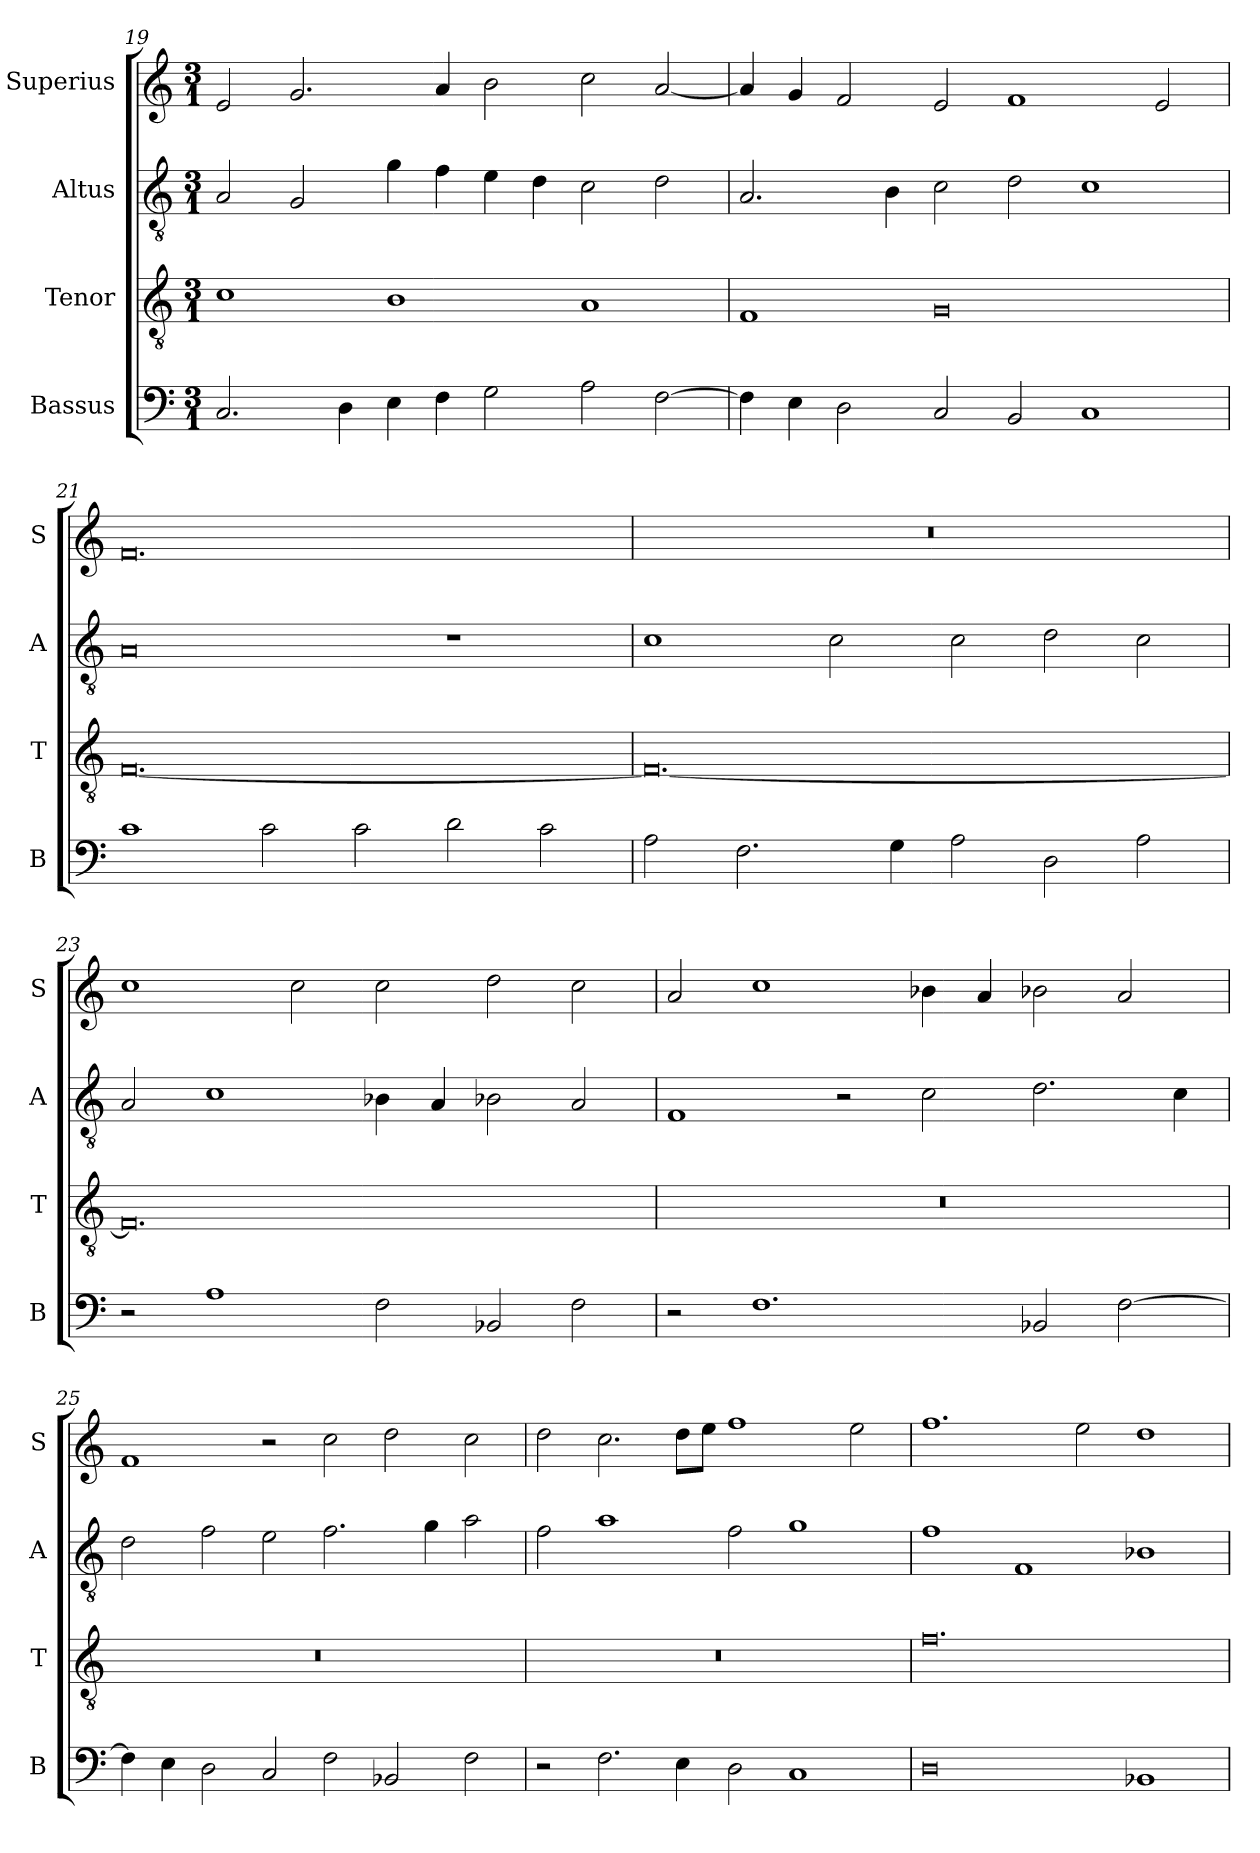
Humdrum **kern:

**kern	**kern	**kern	**kern
*part4	*part3	*part2	*part1
*staff4	*staff3	*staff2	*staff1
*I"Bassus	*I"Tenor	*I"Altus	*I"Superius
*I'B	*I'T	*I'A	*I'S
*clefF4	*clefGv2	*clefGv2	*clefG2
*k[]	*k[]	*k[]	*k[]
*M3/1	*M3/1	*M3/1	*M3/1
=19	=19	=19	=19
2.C/	1c	2A/	2e/
.	.	2G/	2.g/
4D\	.	.	.
4E\	1B	4g\	.
4F\	.	4f\	4a/
2G\	.	4e\	2b\
.	.	4d\	.
2A\	1A	2c\	2cc\
[2F\	.	2d\	[2a/
=20	=20	=20	=20
4F\]	1F	2.A/	4a/]
4E\	.	.	4g/
2D\	.	.	2f/
.	.	4B\	.
2C/	0G	2c\	2e/
2BB/	.	2d\	1f
1C	.	1c	.
.	.	.	2e/
=21	=21	=21	=21
1c	[0.F	0A	0.f
2c\	.	.	.
2c\	.	.	.
2d\	.	1r	.
2c\	.	.	.
=22	=22	=22	=22
2A\	0.F_	1c	0.r
2.F\	.	.	.
.	.	2c\	.
4G\	.	.	.
2A\	.	2c\	.
2D\	.	2d\	.
2A\	.	2c\	.
=23	=23	=23	=23
2r	0.F]	2A/	1cc
1A	.	1c	.
.	.	.	2cc\
2F\	.	4B-X\	2cc\
.	.	4A/	.
2BB-X/	.	2B-X\	2dd\
2F\	.	2A/	2cc\
=24	=24	=24	=24
2r	0.r	1F	2a/
1.F	.	.	1cc
.	.	2r	.
.	.	2c\	4b-X\
.	.	.	4a/
2BB-X/	.	2.d\	2b-X\
[2F\	.	.	2a/
.	.	4c\	.
=25	=25	=25	=25
4F\]	0.r	2d\	1f
4E\	.	.	.
2D\	.	2f\	.
2C/	.	2e\	2r
2F\	.	2.f\	2cc\
2BB-X/	.	.	2dd\
.	.	4g\	.
2F\	.	2a\	2cc\
=26	=26	=26	=26
2r	0.r	2f\	2dd\
2.F\	.	1a	2.cc\
4E\	.	.	8dd\L
.	.	.	8ee\J
2D\	.	2f\	1ff
1C	.	1g	.
.	.	.	2ee\
=27	=27	=27	=27
0D	0.f	1f	1.ff
.	.	1F	.
.	.	.	2ee\
1BB-X	.	1B-X	1dd
=	=	=	=
*-	*-	*-	*-
